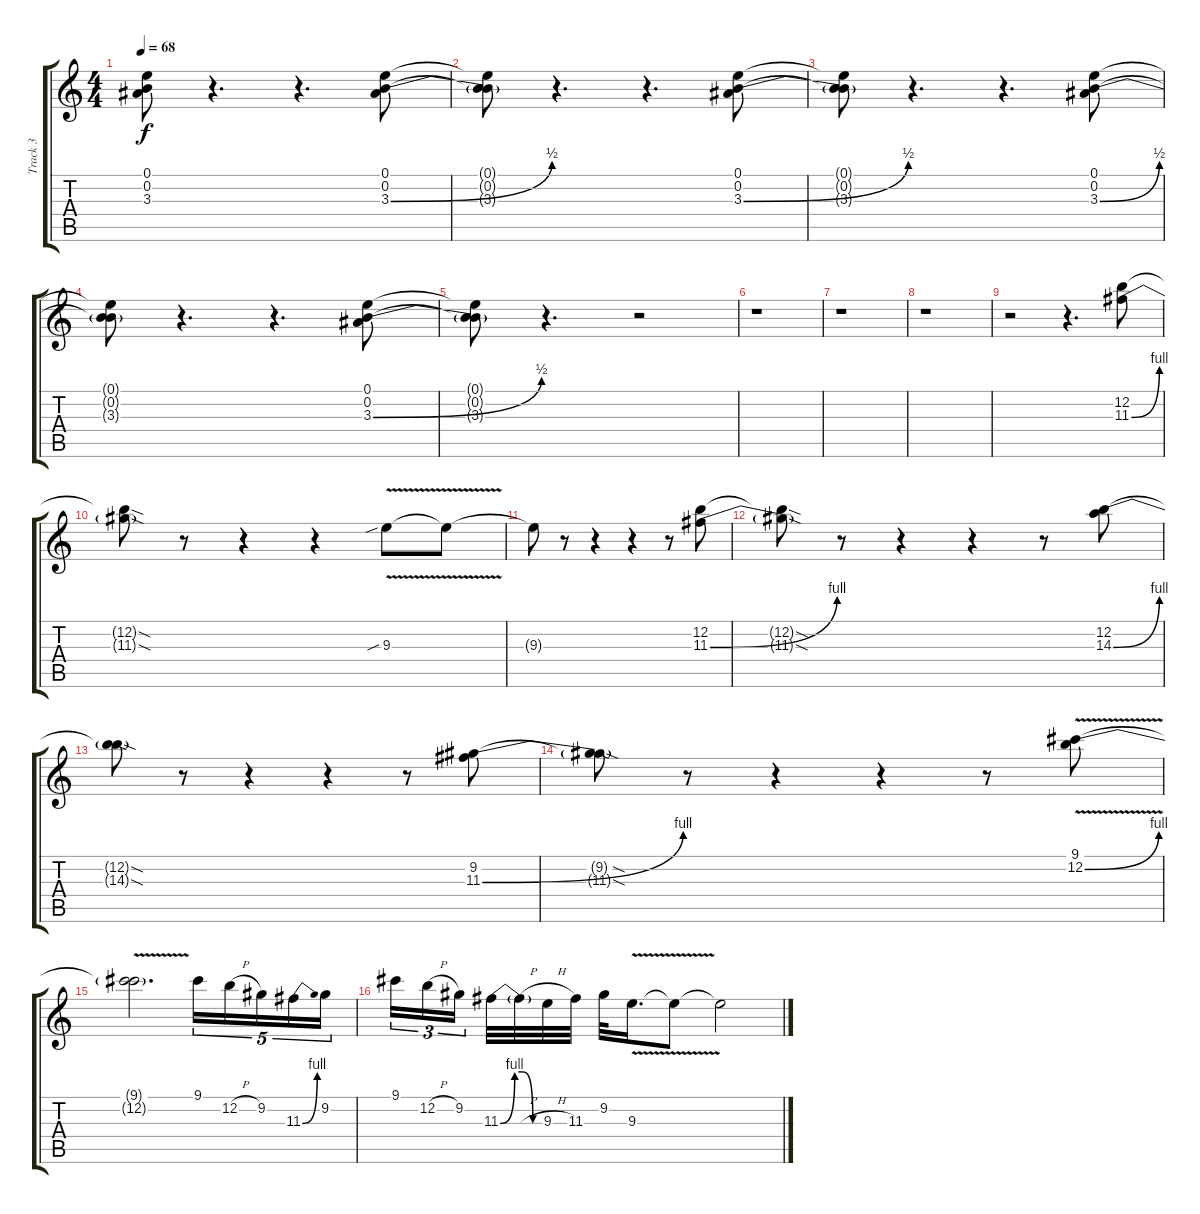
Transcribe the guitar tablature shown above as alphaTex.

\track ("Track 3" "Track 3") {instrument distortionguitar}
\staff {score tabs}
\tuning (E4 B3 G3 D3 A2 E2) {hide}
\ts (4 4)
\tempo 68
\clef g2
\ks c
(0.1{t} 0.2{t} 3.3{t}).8{dy f} r.4{d} r.4{d} (0.1 0.2 3.3{be (bend 0 0 60 2)}).8 |
(0.1{t} 0.2{t} 3.3{t}).8 r.4{d} r.4{d} (0.1 0.2 3.3{be (bend 0 0 60 2)}).8 |
(0.1{t} 0.2{t} 3.3{t}).8 r.4{d} r.4{d} (0.1 0.2 3.3{be (bend 0 0 60 2)}).8 |
(0.1{t} 0.2{t} 3.3{t}).8 r.4{d} r.4{d} (0.1 0.2 3.3{be (bend 0 0 60 2)}).8 |
(0.1{t} 0.2{t} 3.3{t}).8 r.4{d} r.2 |
r.1 |
r.1 |
r.1 |
r.2 r.4{d} (12.2 11.3{be (bend 0 0 60 4)}).8{volume 14} |
(12.2{sod t} 11.3{sod t}).8 r.8 r.4 r.4 9.3{v sib}.8 9.3{t}.8 |
9.3{t}.8 r.8 r.4 r.4 r.8 (12.2 11.3{be (bend 0 0 60 4)}).8 |
(12.2{sod t} 11.3{sod t}).8 r.8 r.4 r.4 r.8 (12.2 14.3{be (bend 0 0 60 4)}).8 |
(12.2{sod t} 14.3{sod t}).8 r.8 r.4 r.4 r.8 (9.2 11.3{be (bend 0 0 60 4)}).8 |
(9.2{sod t} 11.3{sod t}).8 r.8 r.4 r.4 r.8 (9.1 12.2{be (bend 0 0 60 4) v}).8 |
(9.1{t} 12.2{v t}).2{d} 9.1.16{tu (5 4)} 12.2{h}.16{tu (5 4)} 9.2.16{tu (5 4)} 11.3{be (bend 0 0 60 4)}.16{tu (5 4)} 9.2.16{tu (5 4)} |
9.1.16{tu (3 2)} 12.2{h}.16{tu (3 2)} 9.2.16{tu (3 2) beam splitsecondary} 11.3{be (custom 0 0 20 4 30 4 45 0 60 0)}.32 11.3{h t}.32 9.3{h}.32 11.3.32 9.2.32 9.3{v}.16{d} 9.3{t}.8 9.3{t}.2
